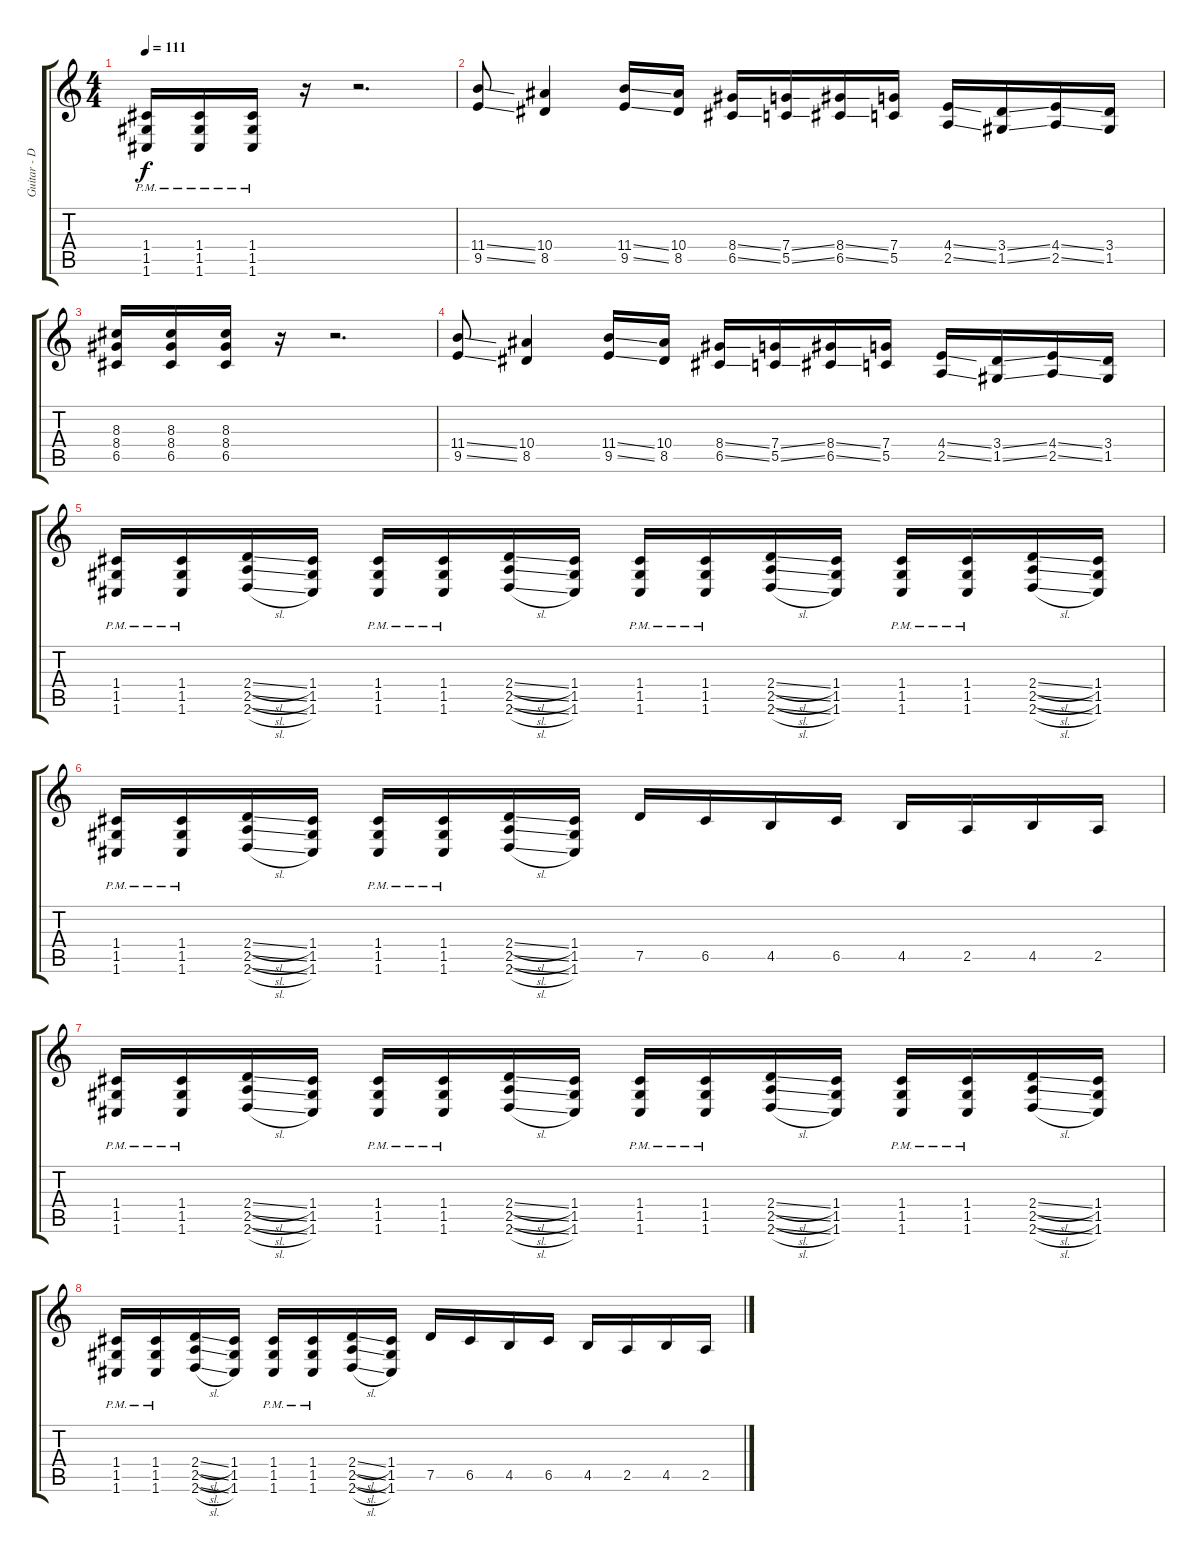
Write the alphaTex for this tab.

\track ("Guitar - Daron" "Guitar - D") {instrument distortionguitar}
\staff {score tabs}
\tuning (D4 A3 F3 C3 G2 C2) {hide}
\ts (4 4)
\tempo 111
\clef g2
\ks c
(1.4{pm} 1.5{pm} 1.6{pm}).16{dy f} (1.4{pm} 1.5{pm} 1.6{pm}).16 (1.4{pm} 1.5{pm} 1.6{pm}).16 r.16 r.2{d} |
(11.4{ss} 9.5{ss}).8 (10.4 8.5).4 (11.4{ss} 9.5{ss}).16 (10.4 8.5).16 (8.4{ss} 6.5{ss}).16 (7.4{ss} 5.5{ss}).16 (8.4{ss} 6.5{ss}).16 (7.4 5.5).16 (4.4{ss} 2.5{ss}).16 (3.4{ss} 1.5{ss}).16 (4.4{ss} 2.5{ss}).16 (3.4 1.5).16 |
(8.3 8.4 6.5).16 (8.3 8.4 6.5).16 (8.3 8.4 6.5).16 r.16 r.2{d} |
(11.4{ss} 9.5{ss}).8 (10.4 8.5).4 (11.4{ss} 9.5{ss}).16 (10.4 8.5).16 (8.4{ss} 6.5{ss}).16 (7.4{ss} 5.5{ss}).16 (8.4{ss} 6.5{ss}).16 (7.4 5.5).16 (4.4{ss} 2.5{ss}).16 (3.4{ss} 1.5{ss}).16 (4.4{ss} 2.5{ss}).16 (3.4 1.5).16 |
(1.4{pm} 1.5{pm} 1.6{pm}).16 (1.4{pm} 1.5{pm} 1.6{pm}).16 (2.4{sl} 2.5{sl} 2.6{sl}).16 (1.4 1.5 1.6).16 (1.4{pm} 1.5{pm} 1.6{pm}).16 (1.4{pm} 1.5{pm} 1.6{pm}).16 (2.4{sl} 2.5{sl} 2.6{sl}).16 (1.4 1.5 1.6).16 (1.4{pm} 1.5{pm} 1.6{pm}).16 (1.4{pm} 1.5{pm} 1.6{pm}).16 (2.4{sl} 2.5{sl} 2.6{sl}).16 (1.4 1.5 1.6).16 (1.4{pm} 1.5{pm} 1.6{pm}).16 (1.4{pm} 1.5{pm} 1.6{pm}).16 (2.4{sl} 2.5{sl} 2.6{sl}).16 (1.4 1.5 1.6).16 |
(1.4{pm} 1.5{pm} 1.6{pm}).16 (1.4{pm} 1.5{pm} 1.6{pm}).16 (2.4{sl} 2.5{sl} 2.6{sl}).16 (1.4 1.5 1.6).16 (1.4{pm} 1.5{pm} 1.6{pm}).16 (1.4{pm} 1.5{pm} 1.6{pm}).16 (2.4{sl} 2.5{sl} 2.6{sl}).16 (1.4 1.5 1.6).16 7.5.16 6.5.16 4.5.16 6.5.16 4.5.16 2.5.16 4.5.16 2.5.16 |
(1.4{pm} 1.5{pm} 1.6{pm}).16 (1.4{pm} 1.5{pm} 1.6{pm}).16 (2.4{sl} 2.5{sl} 2.6{sl}).16 (1.4 1.5 1.6).16 (1.4{pm} 1.5{pm} 1.6{pm}).16 (1.4{pm} 1.5{pm} 1.6{pm}).16 (2.4{sl} 2.5{sl} 2.6{sl}).16 (1.4 1.5 1.6).16 (1.4{pm} 1.5{pm} 1.6{pm}).16 (1.4{pm} 1.5{pm} 1.6{pm}).16 (2.4{sl} 2.5{sl} 2.6{sl}).16 (1.4 1.5 1.6).16 (1.4{pm} 1.5{pm} 1.6{pm}).16 (1.4{pm} 1.5{pm} 1.6{pm}).16 (2.4{sl} 2.5{sl} 2.6{sl}).16 (1.4 1.5 1.6).16 |
(1.4{pm} 1.5{pm} 1.6{pm}).16 (1.4{pm} 1.5{pm} 1.6{pm}).16 (2.4{sl} 2.5{sl} 2.6{sl}).16 (1.4 1.5 1.6).16 (1.4{pm} 1.5{pm} 1.6{pm}).16 (1.4{pm} 1.5{pm} 1.6{pm}).16 (2.4{sl} 2.5{sl} 2.6{sl}).16 (1.4 1.5 1.6).16 7.5.16 6.5.16 4.5.16 6.5.16 4.5.16 2.5.16 4.5.16 2.5.16
